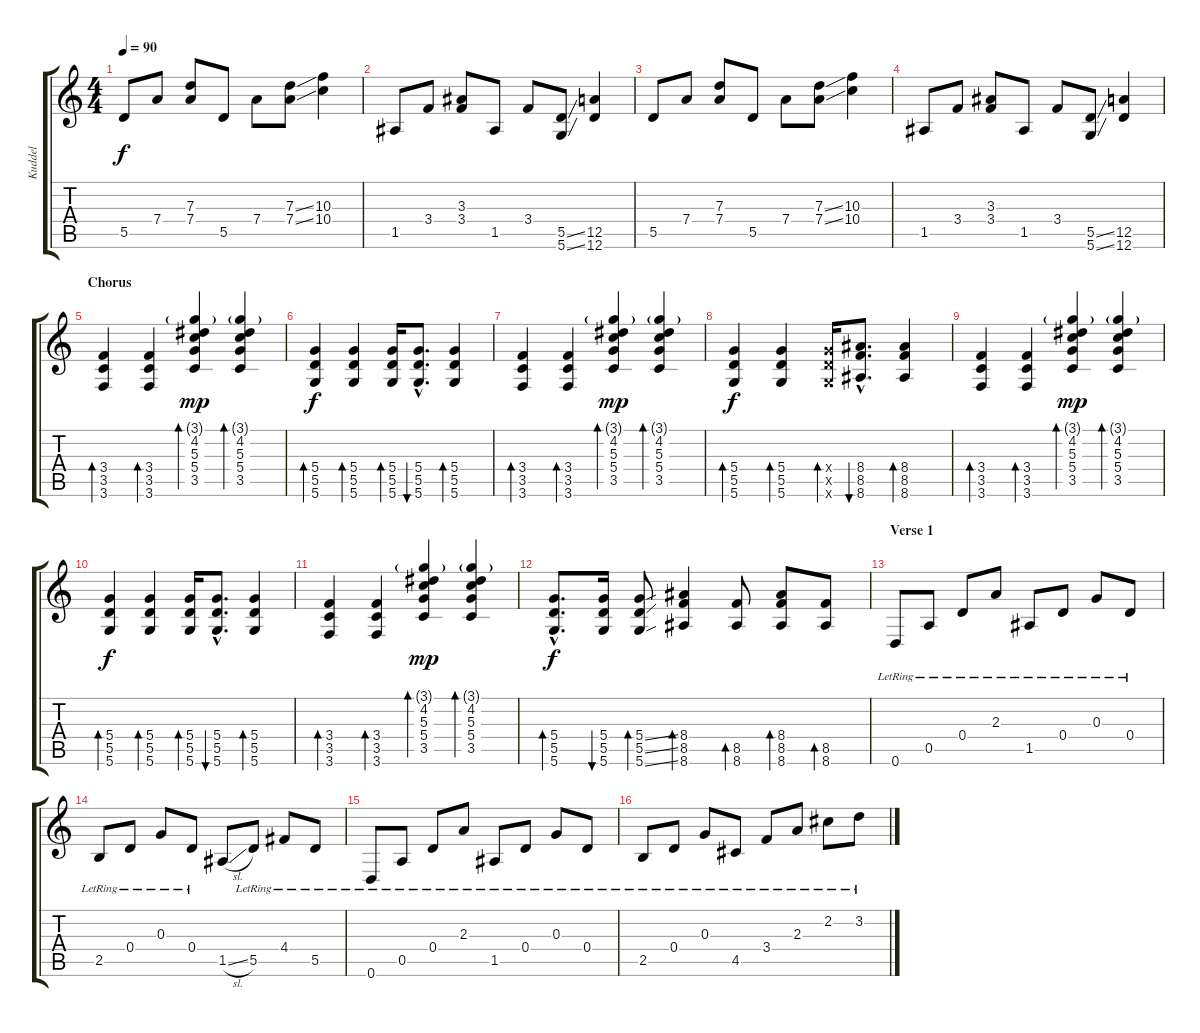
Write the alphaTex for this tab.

\track ("Kuddel" "Kuddel") {instrument acousticguitarsteel}
\staff {score tabs}
\tuning (E4 B3 G3 D3 A2 D2) {hide}
\ts (4 4)
\tempo 90
\clef g2
\ks c
5.5.8{dy f} 7.4.8 (7.3 7.4).8 5.5.8 7.4.8 (7.3{ss} 7.4{ss}).8 (10.3 10.4).4 |
1.5.8 3.4.8 (3.3 3.4).8 1.5.8 3.4.8 (5.5{ss} 5.6{ss}).8 (12.5 12.6).4 |
5.5.8 7.4.8 (7.3 7.4).8 5.5.8 7.4.8 (7.3{ss} 7.4{ss}).8 (10.3 10.4).4 |
1.5.8 3.4.8 (3.3 3.4).8 1.5.8 3.4.8 (5.5{ss} 5.6{ss}).8 (12.5 12.6).4 |
\section ("" "Chorus")
(3.4 3.5 3.6).4{bd 120} (3.4 3.5 3.6).4{bd 120} (3.1{g} 4.2 5.3 5.4 3.5).4{bd 120 dy mp} (3.1{g} 4.2 5.3 5.4 3.5).4{bd 120} |
(5.4 5.5 5.6).4{bd 120 dy f} (5.4 5.5 5.6).4{bd 120} (5.4 5.5 5.6).16{bd 120} (5.4{hac} 5.5{hac} 5.6{hac}).8{d bu 120} (5.4 5.5 5.6).4{bd 120} |
(3.4 3.5 3.6).4{bd 120} (3.4 3.5 3.6).4{bd 120} (3.1{g} 4.2 5.3 5.4 3.5).4{bd 120 dy mp} (3.1{g} 4.2 5.3 5.4 3.5).4{bd 120} |
(5.4 5.5 5.6).4{bd 120 dy f} (5.4 5.5 5.6).4{bd 120} (5.4{x} 5.5{x} 5.6{x}).16{bd 120} (8.4{hac} 8.5{hac} 8.6{hac}).8{d bu 120} (8.4 8.5 8.6).4{bd 120} |
(3.4 3.5 3.6).4{bd 120} (3.4 3.5 3.6).4{bd 120} (3.1{g} 4.2 5.3 5.4 3.5).4{bd 120 dy mp} (3.1{g} 4.2 5.3 5.4 3.5).4{bd 120} |
(5.4 5.5 5.6).4{bd 120 dy f} (5.4 5.5 5.6).4{bd 120} (5.4 5.5 5.6).16{bd 120} (5.4{hac} 5.5{hac} 5.6{hac}).8{d bu 120} (5.4 5.5 5.6).4{bd 120} |
(3.4 3.5 3.6).4{bd 120} (3.4 3.5 3.6).4{bd 120} (3.1{g} 4.2 5.3 5.4 3.5).4{bd 120 dy mp} (3.1{g} 4.2 5.3 5.4 3.5).4{bd 120} |
(5.4{hac} 5.5{hac} 5.6{hac}).8{d bd 120 dy f} (5.4 5.5 5.6).16{bu 120} (5.4{ss} 5.5{ss} 5.6{ss}).8{bd 120} (8.4 8.5 8.6).4{bd 120} (8.5 8.6).8{bd 120} (8.4 8.5 8.6).8{bd 120} (8.5 8.6).8{bd 120} |
\section ("" "Verse 1")
0.6{lr}.8 0.5{lr}.8 0.4{lr}.8 2.3{lr}.8 1.5{lr}.8 0.4{lr}.8 0.3{lr}.8 0.4{lr}.8 |
2.5{lr}.8 0.4{lr}.8 0.3{lr}.8 0.4{lr}.8 1.5{sl}.8 5.5{lr}.8 4.4{lr}.8 5.5{lr}.8 |
0.6{lr}.8 0.5{lr}.8 0.4{lr}.8 2.3{lr}.8 1.5{lr}.8 0.4{lr}.8 0.3{lr}.8 0.4{lr}.8 |
2.5{lr}.8 0.4{lr}.8 0.3{lr}.8 4.5{lr}.8 3.4{lr}.8 2.3{lr}.8 2.2{lr}.8 3.2{lr}.8
